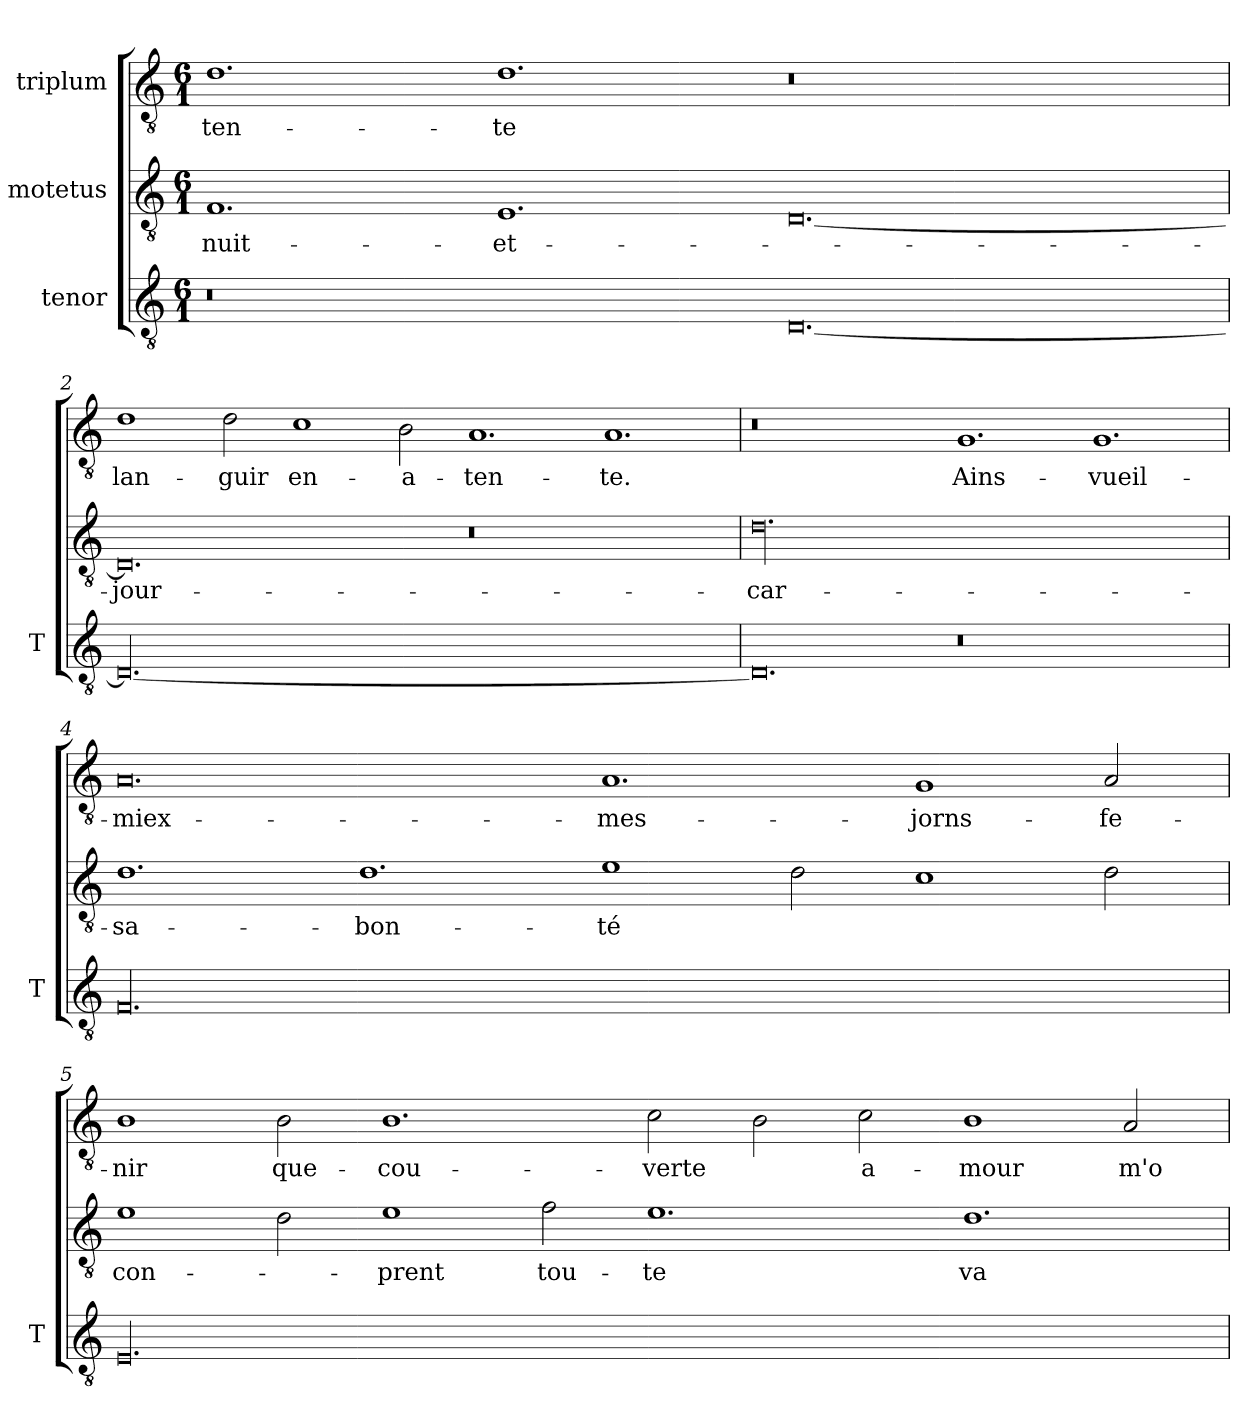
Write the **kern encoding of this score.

**kern	**kern	**text	**kern	**text
*part3	*part2	*part2	*part1	*part1
*staff3	*staff2	*staff2	*staff1	*staff1
*I"tenor	*I"motetus	*	*I"triplum	*
*I'T	*	*	*	*
*clefGv2	*clefGv2	*	*clefGv2	*
*k[]	*k[]	*	*k[]	*
*C:	*C:	*	*C:	*
*M6/1	*M6/1	*	*M6/1	*
=1	=1	=1	=1	=1
0.r	1.F	nuit-	1.d	-ten-
.	1.E	et-	1.d	-te
[0.D	[0.D	.	0.r	.
=2	=2	=2	=2	=2
00.D_	0.D]	jour-	1d	lan-
.	.	.	2d	-guir
.	.	.	1c	en-
.	.	.	2B	a-
.	0.r	.	1.A	-ten-
.	.	.	1.A	-te.
=3	=3	=3	=3	=3
0.D]	00.d	car-	0.r	.
0.r	.	.	1.G	Ains-
.	.	.	1.G	vueil-
=4	=4	=4	=4	=4
00.F	1.d	sa-	0.A	miex-
.	1.d	bon-	.	.
.	1e	-té	1.A	mes-
.	2d	.	.	.
.	1c	.	1G	jorns-
.	2d	.	2A	fe-
=5	=5	=5	=5	=5
00.E	1e	con-	1B	-nir
.	2d	.	2B	que-
.	1e	-prent	1.B	cou-
.	2f	tou-	.	.
.	1.e	-te	2c	-verte
.	.	.	2B	.
.	.	.	2c	a-
.	1.d	va-	1B	-mour
.	.	.	2A	m'o-
=	=	=	=	=
*-	*-	*-	*-	*-
